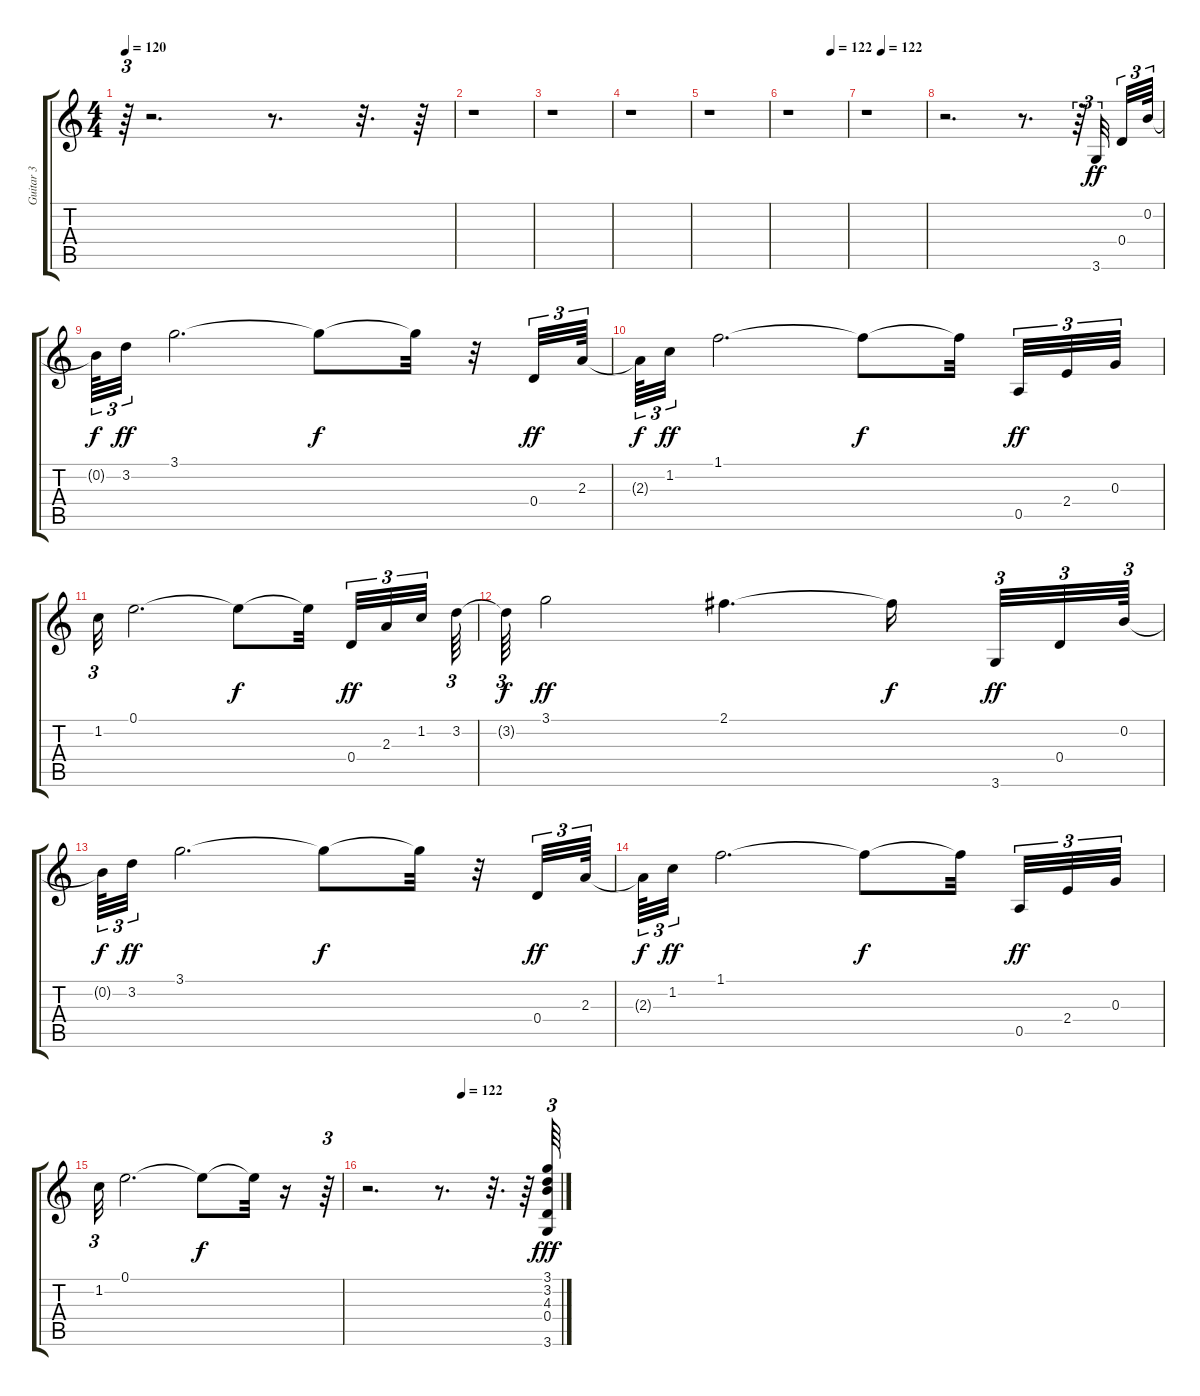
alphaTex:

\track ("Guitar 3" "Guitar 3") {instrument acousticguitarsteel}
\staff {score tabs}
\tuning (E4 B3 G3 D3 A2 E2) {hide}
\ts (4 4)
\tempo 120
\clef g2
\ks c
r.64{tu (3 2) dy f} r.2{d} r.8{d} r.32{d} r.64 |
r.1 |
r.1 |
r.1 |
r.1 |
\tempo (122 0.734375)
r.1 |
\tempo (122 0.2604166666666667)
r.1 |
r.2{d} r.8{d} r.64{tu (3 2)} 3.6.32{tu (3 2) dy ff beam splitsecondary} 0.4.32{tu (3 2)} 0.2.64{tu (3 2)} |
0.2{t}.64{tu (3 2) dy f} 3.2.32{tu (3 2) dy ff} 3.1.2{d} 3.1{t}.8{dy f} 3.1{t}.32 r.32 0.4.32{tu (3 2) dy ff} 2.3.64{tu (3 2)} |
2.3{t}.64{tu (3 2) dy f} 1.2.32{tu (3 2) dy ff} 1.1.2{d} 1.1{t}.8{dy f} 1.1{t}.32{beam splitsecondary} 0.5.32{tu (3 2) dy ff} 2.4.32{tu (3 2)} 0.3.32{tu (3 2)} |
1.2.32{tu (3 2)} 0.1.2{d} 0.1{t}.8{dy f} 0.1{t}.32{beam splitsecondary} 0.4.32{tu (3 2) dy ff} 2.3.32{tu (3 2)} 1.2.32{tu (3 2) beam splitsecondary} 3.2.64{tu (3 2)} |
3.2{t}.64{tu (3 2) dy f} 3.1.2{dy ff} 2.1.4{d} 2.1{t}.16{dy f beam splitsecondary} 3.6.32{tu (3 2) dy ff} 0.4.32{tu (3 2)} 0.2.64{tu (3 2)} |
0.2{t}.64{tu (3 2) dy f} 3.2.32{tu (3 2) dy ff} 3.1.2{d} 3.1{t}.8{dy f} 3.1{t}.32 r.32 0.4.32{tu (3 2) dy ff} 2.3.64{tu (3 2)} |
2.3{t}.64{tu (3 2) dy f} 1.2.32{tu (3 2) dy ff} 1.1.2{d} 1.1{t}.8{dy f} 1.1{t}.32{beam splitsecondary} 0.5.32{tu (3 2) dy ff} 2.4.32{tu (3 2)} 0.3.32{tu (3 2)} |
1.2.32{tu (3 2)} 0.1.2{d} 0.1{t}.8{dy f} 0.1{t}.32 r.16 r.64{tu (3 2)} |
\tempo (122 0.4895833333333333)
r.2{d} r.8{d} r.32{d} r.64 (3.1 3.2 4.3 0.4 3.6).64{tu (3 2) dy fff}
